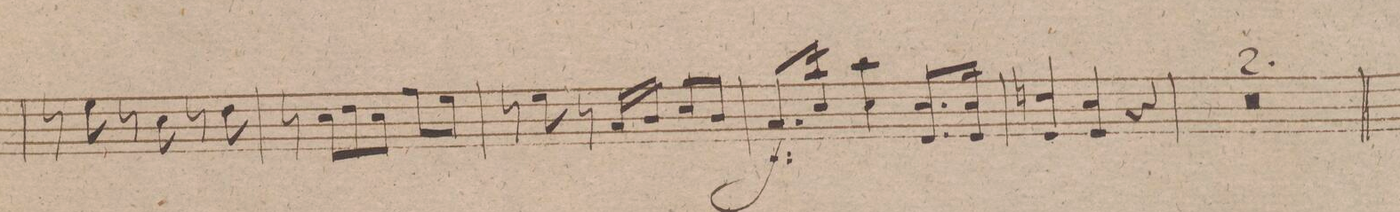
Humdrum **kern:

**kern	**dynam
*I"Violino 1mo	*
*clefG2	*
*k[f#c#g#]	*
*M3/4	*
8r	.
8ee\	.
8r	.
8cc#\	.
8r	.
8dd\	.
=74	=74
8r	.
*8\right	*
8cc#\L	.
8dd\	.
8cc#\J	.
8ff#\L	.
8ee\J	.
=75	=75
8r	.
8ee\	.
8r	.
16a/LL	.
16b/JJ	.
8cc#/L	.
8b/J	.
=76	=76
8.a/L	f
16aa/Jk 16cc#/	.
4aa\ 4cc#\	.
8.cc#/L 8.e/	.
16cc#/Jk 16e/	.
=77	=77
4ddn/ 4e/	.
4cc#/ 4e/	.
4r	.
=78	=78
1.r	.
=79	=79
=80	=80
*-	*-
